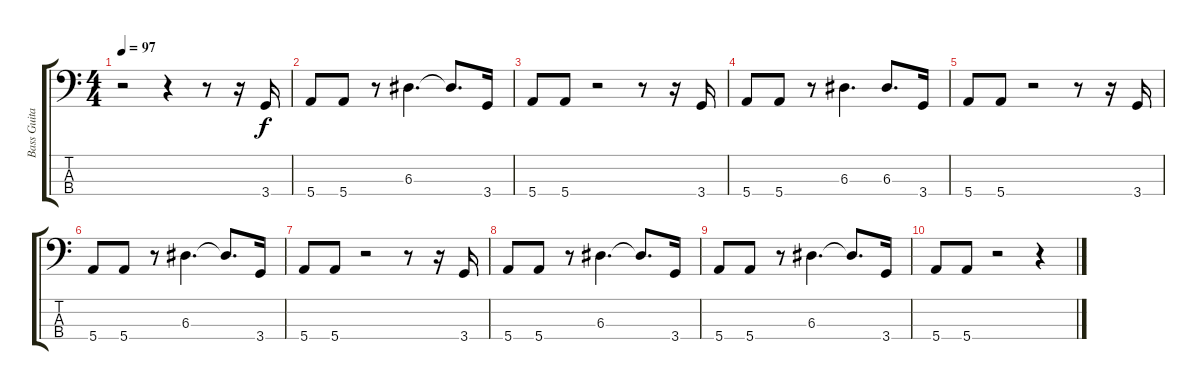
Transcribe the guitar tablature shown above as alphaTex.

\track ("Bass Guitar" "Bass Guita") {instrument electricbasspick}
\staff {score tabs}
\tuning (G2 D2 A1 E1) {hide}
\ts (4 4)
\tempo 97
\clef f4
\ks aminor
r.2{dy f} r.4 r.8 r.16 3.4.16 |
5.4.8 5.4.8 r.8 6.3.4{d} 6.3{t}.8{d} 3.4.16 |
5.4.8 5.4.8 r.2 r.8 r.16 3.4.16 |
5.4.8 5.4.8 r.8 6.3.4{d} 6.3.8{d} 3.4.16 |
5.4.8 5.4.8 r.2 r.8 r.16 3.4.16 |
5.4.8 5.4.8 r.8 6.3.4{d} 6.3{t}.8{d} 3.4.16 |
5.4.8 5.4.8 r.2 r.8 r.16 3.4.16 |
5.4.8 5.4.8 r.8 6.3.4{d} 6.3{t}.8{d} 3.4.16 |
5.4.8 5.4.8 r.8 6.3.4{d} 6.3{t}.8{d} 3.4.16 |
5.4.8 5.4.8 r.2 r.4
